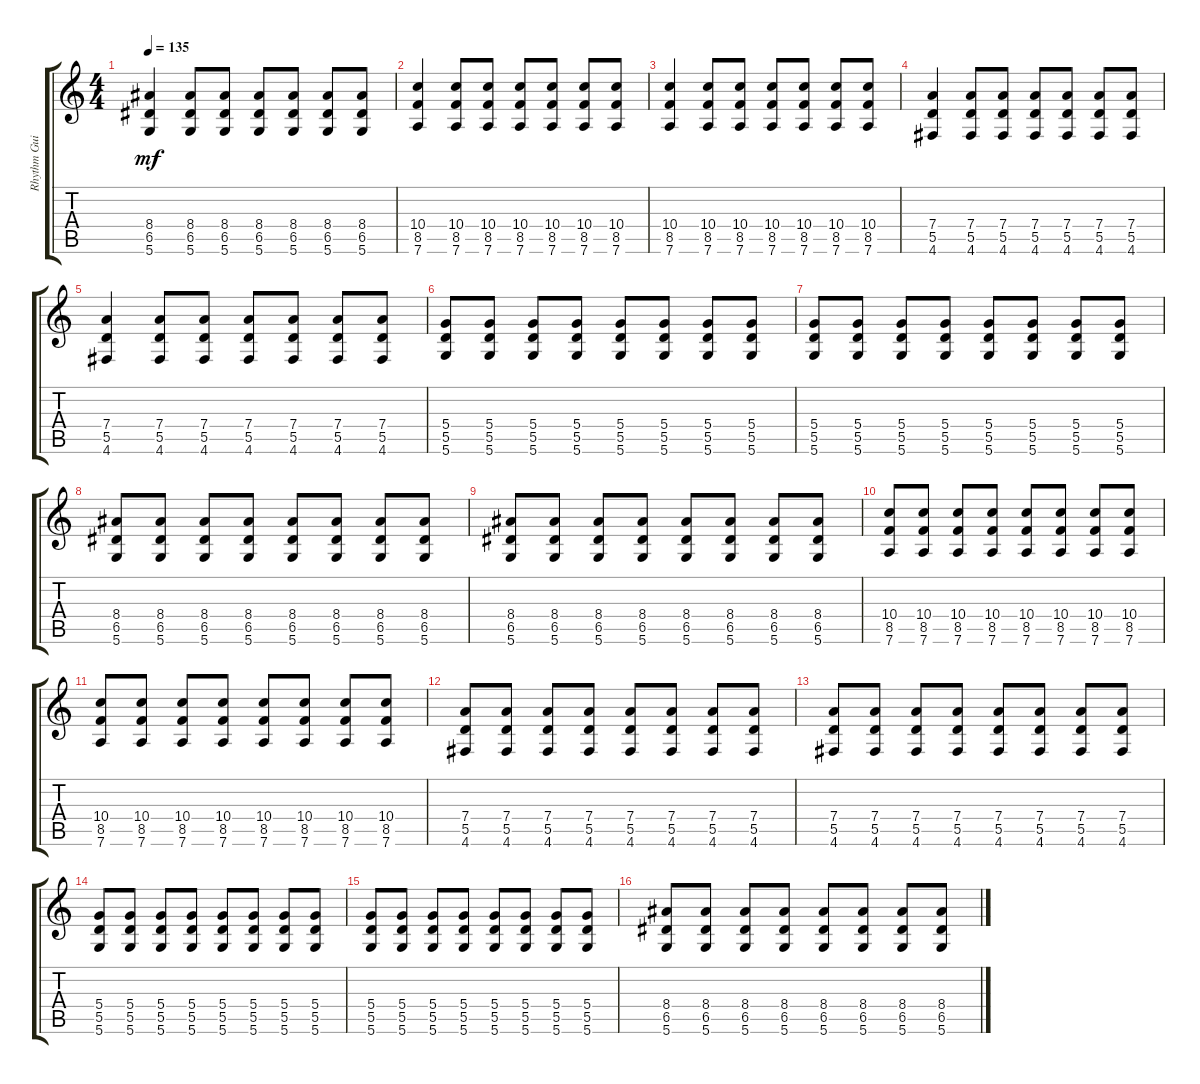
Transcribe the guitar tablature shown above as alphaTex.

\track ("Rhythm Guitar (L)" "Rhythm Gui") {instrument electricbassfinger}
\staff {score tabs}
\tuning (E4 B3 G3 D3 A2 D2) {hide}
\ts (4 4)
\tempo 135
\clef g2
\ks c
(8.4 6.5 5.6).4{dy mf} (8.4 6.5 5.6).8 (8.4 6.5 5.6).8 (8.4 6.5 5.6).8 (8.4 6.5 5.6).8 (8.4 6.5 5.6).8 (8.4 6.5 5.6).8 |
(10.4 8.5 7.6).4 (10.4 8.5 7.6).8 (10.4 8.5 7.6).8 (10.4 8.5 7.6).8 (10.4 8.5 7.6).8 (10.4 8.5 7.6).8 (10.4 8.5 7.6).8 |
(10.4 8.5 7.6).4 (10.4 8.5 7.6).8 (10.4 8.5 7.6).8 (10.4 8.5 7.6).8 (10.4 8.5 7.6).8 (10.4 8.5 7.6).8 (10.4 8.5 7.6).8 |
(7.4 5.5 4.6).4 (7.4 5.5 4.6).8 (7.4 5.5 4.6).8 (7.4 5.5 4.6).8 (7.4 5.5 4.6).8 (7.4 5.5 4.6).8 (7.4 5.5 4.6).8 |
(7.4 5.5 4.6).4 (7.4 5.5 4.6).8 (7.4 5.5 4.6).8 (7.4 5.5 4.6).8 (7.4 5.5 4.6).8 (7.4 5.5 4.6).8 (7.4 5.5 4.6).8 |
(5.4 5.5 5.6).8 (5.4 5.5 5.6).8 (5.4 5.5 5.6).8 (5.4 5.5 5.6).8 (5.4 5.5 5.6).8 (5.4 5.5 5.6).8 (5.4 5.5 5.6).8 (5.4 5.5 5.6).8 |
(5.4 5.5 5.6).8 (5.4 5.5 5.6).8 (5.4 5.5 5.6).8 (5.4 5.5 5.6).8 (5.4 5.5 5.6).8 (5.4 5.5 5.6).8 (5.4 5.5 5.6).8 (5.4 5.5 5.6).8 |
(8.4 6.5 5.6).8 (8.4 6.5 5.6).8 (8.4 6.5 5.6).8 (8.4 6.5 5.6).8 (8.4 6.5 5.6).8 (8.4 6.5 5.6).8 (8.4 6.5 5.6).8 (8.4 6.5 5.6).8 |
(8.4 6.5 5.6).8 (8.4 6.5 5.6).8 (8.4 6.5 5.6).8 (8.4 6.5 5.6).8 (8.4 6.5 5.6).8 (8.4 6.5 5.6).8 (8.4 6.5 5.6).8 (8.4 6.5 5.6).8 |
(10.4 8.5 7.6).8 (10.4 8.5 7.6).8 (10.4 8.5 7.6).8 (10.4 8.5 7.6).8 (10.4 8.5 7.6).8 (10.4 8.5 7.6).8 (10.4 8.5 7.6).8 (10.4 8.5 7.6).8 |
(10.4 8.5 7.6).8 (10.4 8.5 7.6).8 (10.4 8.5 7.6).8 (10.4 8.5 7.6).8 (10.4 8.5 7.6).8 (10.4 8.5 7.6).8 (10.4 8.5 7.6).8 (10.4 8.5 7.6).8 |
(7.4 5.5 4.6).8 (7.4 5.5 4.6).8 (7.4 5.5 4.6).8 (7.4 5.5 4.6).8 (7.4 5.5 4.6).8 (7.4 5.5 4.6).8 (7.4 5.5 4.6).8 (7.4 5.5 4.6).8 |
(7.4 5.5 4.6).8 (7.4 5.5 4.6).8 (7.4 5.5 4.6).8 (7.4 5.5 4.6).8 (7.4 5.5 4.6).8 (7.4 5.5 4.6).8 (7.4 5.5 4.6).8 (7.4 5.5 4.6).8 |
(5.4 5.5 5.6).8 (5.4 5.5 5.6).8 (5.4 5.5 5.6).8 (5.4 5.5 5.6).8 (5.4 5.5 5.6).8 (5.4 5.5 5.6).8 (5.4 5.5 5.6).8 (5.4 5.5 5.6).8 |
(5.4 5.5 5.6).8 (5.4 5.5 5.6).8 (5.4 5.5 5.6).8 (5.4 5.5 5.6).8 (5.4 5.5 5.6).8 (5.4 5.5 5.6).8 (5.4 5.5 5.6).8 (5.4 5.5 5.6).8 |
(8.4 6.5 5.6).8 (8.4 6.5 5.6).8 (8.4 6.5 5.6).8 (8.4 6.5 5.6).8 (8.4 6.5 5.6).8 (8.4 6.5 5.6).8 (8.4 6.5 5.6).8 (8.4 6.5 5.6).8
